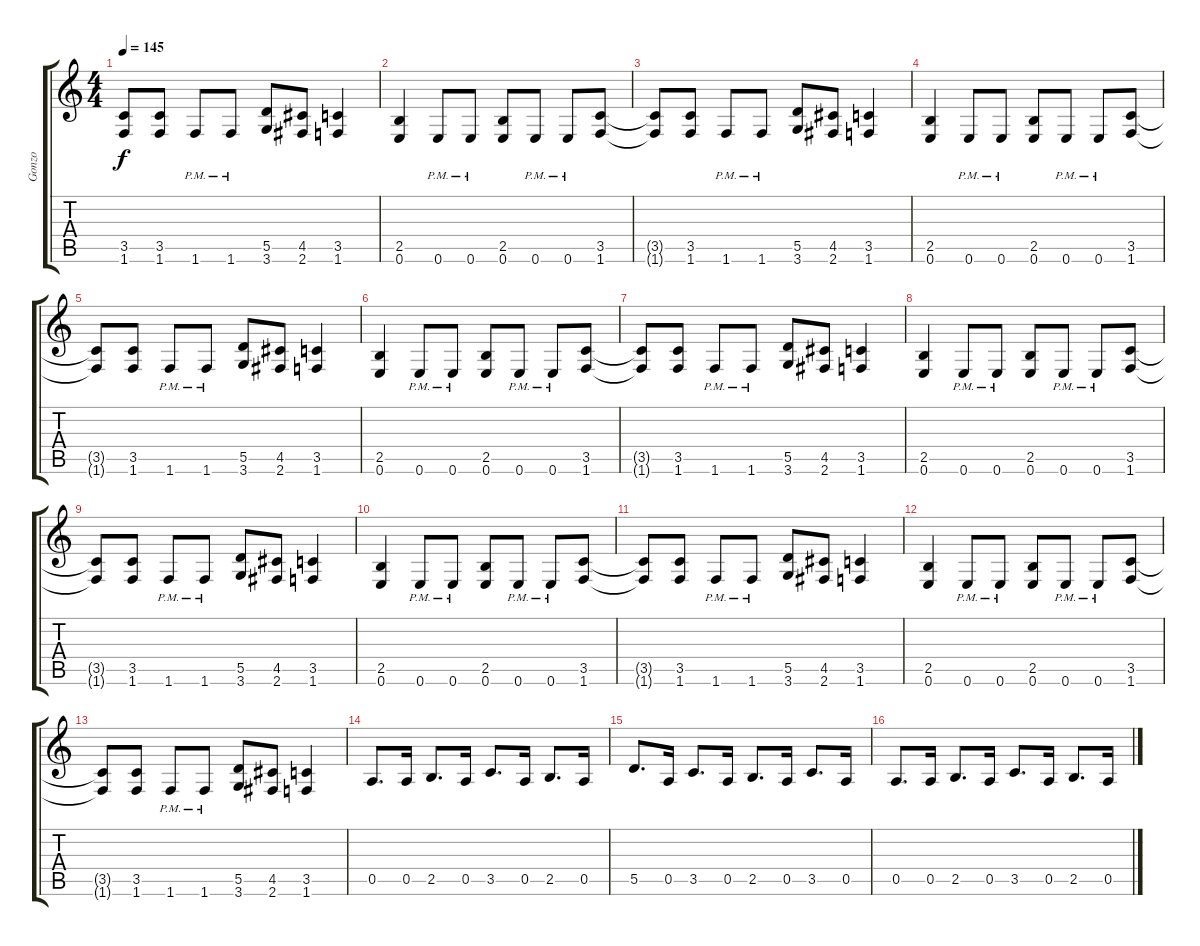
\track ("Gonzo" "Gonzo") {instrument distortionguitar}
\staff {score tabs}
\tuning (E4 B3 G3 D3 A2 E2) {hide}
\ts (4 4)
\tempo 145
\clef g2
\ks c
(3.5{t} 1.6{t}).8{dy f} (3.5 1.6).8 1.6{pm}.8 1.6{pm}.8 (5.5 3.6).8 (4.5 2.6).8 (3.5 1.6).4 |
(2.5 0.6).4 0.6{pm}.8 0.6{pm}.8 (2.5 0.6).8 0.6{pm}.8 0.6{pm}.8 (3.5 1.6).8 |
(3.5{t} 1.6{t}).8 (3.5 1.6).8 1.6{pm}.8 1.6{pm}.8 (5.5 3.6).8 (4.5 2.6).8 (3.5 1.6).4 |
(2.5 0.6).4 0.6{pm}.8 0.6{pm}.8 (2.5 0.6).8 0.6{pm}.8 0.6{pm}.8 (3.5 1.6).8 |
(3.5{t} 1.6{t}).8 (3.5 1.6).8 1.6{pm}.8 1.6{pm}.8 (5.5 3.6).8 (4.5 2.6).8 (3.5 1.6).4 |
(2.5 0.6).4 0.6{pm}.8 0.6{pm}.8 (2.5 0.6).8 0.6{pm}.8 0.6{pm}.8 (3.5 1.6).8 |
(3.5{t} 1.6{t}).8 (3.5 1.6).8 1.6{pm}.8 1.6{pm}.8 (5.5 3.6).8 (4.5 2.6).8 (3.5 1.6).4 |
(2.5 0.6).4 0.6{pm}.8 0.6{pm}.8 (2.5 0.6).8 0.6{pm}.8 0.6{pm}.8 (3.5 1.6).8 |
(3.5{t} 1.6{t}).8 (3.5 1.6).8 1.6{pm}.8 1.6{pm}.8 (5.5 3.6).8 (4.5 2.6).8 (3.5 1.6).4 |
(2.5 0.6).4 0.6{pm}.8 0.6{pm}.8 (2.5 0.6).8 0.6{pm}.8 0.6{pm}.8 (3.5 1.6).8 |
(3.5{t} 1.6{t}).8 (3.5 1.6).8 1.6{pm}.8 1.6{pm}.8 (5.5 3.6).8 (4.5 2.6).8 (3.5 1.6).4 |
(2.5 0.6).4 0.6{pm}.8 0.6{pm}.8 (2.5 0.6).8 0.6{pm}.8 0.6{pm}.8 (3.5 1.6).8 |
(3.5{t} 1.6{t}).8 (3.5 1.6).8 1.6{pm}.8 1.6{pm}.8 (5.5 3.6).8 (4.5 2.6).8 (3.5 1.6).4 |
0.5.8{d} 0.5.16 2.5.8{d} 0.5.16 3.5.8{d} 0.5.16 2.5.8{d} 0.5.16 |
5.5.8{d} 0.5.16 3.5.8{d} 0.5.16 2.5.8{d} 0.5.16 3.5.8{d} 0.5.16 |
0.5.8{d} 0.5.16 2.5.8{d} 0.5.16 3.5.8{d} 0.5.16 2.5.8{d} 0.5.16
